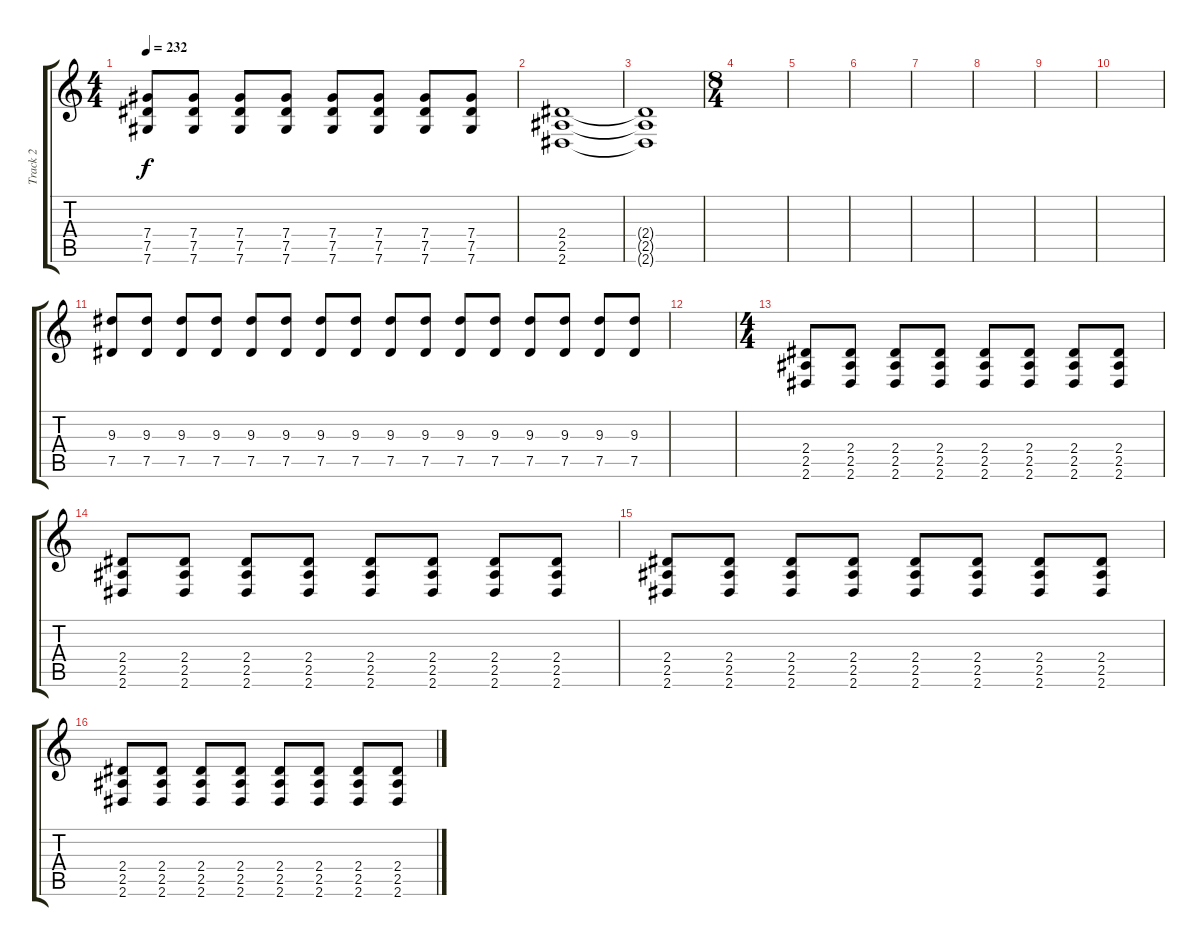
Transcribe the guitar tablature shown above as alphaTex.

\track ("Track 2" "Track 2") {instrument distortionguitar}
\staff {score tabs}
\tuning (Eb4 Bb3 Gb3 Db3 Ab2 Db2) {hide}
\ts (4 4)
\tempo 232
\clef g2
\ks c
(7.4 7.5 7.6).8{dy f} (7.4 7.5 7.6).8 (7.4 7.5 7.6).8 (7.4 7.5 7.6).8 (7.4 7.5 7.6).8 (7.4 7.5 7.6).8 (7.4 7.5 7.6).8 (7.4 7.5 7.6).8 |
(2.4 2.5 2.6).1 |
(2.4{t} 2.5{t} 2.6{t}).1 |
\ts (8 4)
|
|
|
|
|
|
|
(9.3 7.5).8 (9.3 7.5).8 (9.3 7.5).8 (9.3 7.5).8 (9.3 7.5).8 (9.3 7.5).8 (9.3 7.5).8 (9.3 7.5).8 (9.3 7.5).8 (9.3 7.5).8 (9.3 7.5).8 (9.3 7.5).8 (9.3 7.5).8 (9.3 7.5).8 (9.3 7.5).8 (9.3 7.5).8 |
|
\ts (4 4)
(2.4 2.5 2.6).8 (2.4 2.5 2.6).8 (2.4 2.5 2.6).8 (2.4 2.5 2.6).8 (2.4 2.5 2.6).8 (2.4 2.5 2.6).8 (2.4 2.5 2.6).8 (2.4 2.5 2.6).8 |
(2.4 2.5 2.6).8 (2.4 2.5 2.6).8 (2.4 2.5 2.6).8 (2.4 2.5 2.6).8 (2.4 2.5 2.6).8 (2.4 2.5 2.6).8 (2.4 2.5 2.6).8 (2.4 2.5 2.6).8 |
(2.4 2.5 2.6).8 (2.4 2.5 2.6).8 (2.4 2.5 2.6).8 (2.4 2.5 2.6).8 (2.4 2.5 2.6).8 (2.4 2.5 2.6).8 (2.4 2.5 2.6).8 (2.4 2.5 2.6).8 |
(2.4 2.5 2.6).8 (2.4 2.5 2.6).8 (2.4 2.5 2.6).8 (2.4 2.5 2.6).8 (2.4 2.5 2.6).8 (2.4 2.5 2.6).8 (2.4 2.5 2.6).8 (2.4 2.5 2.6).8
